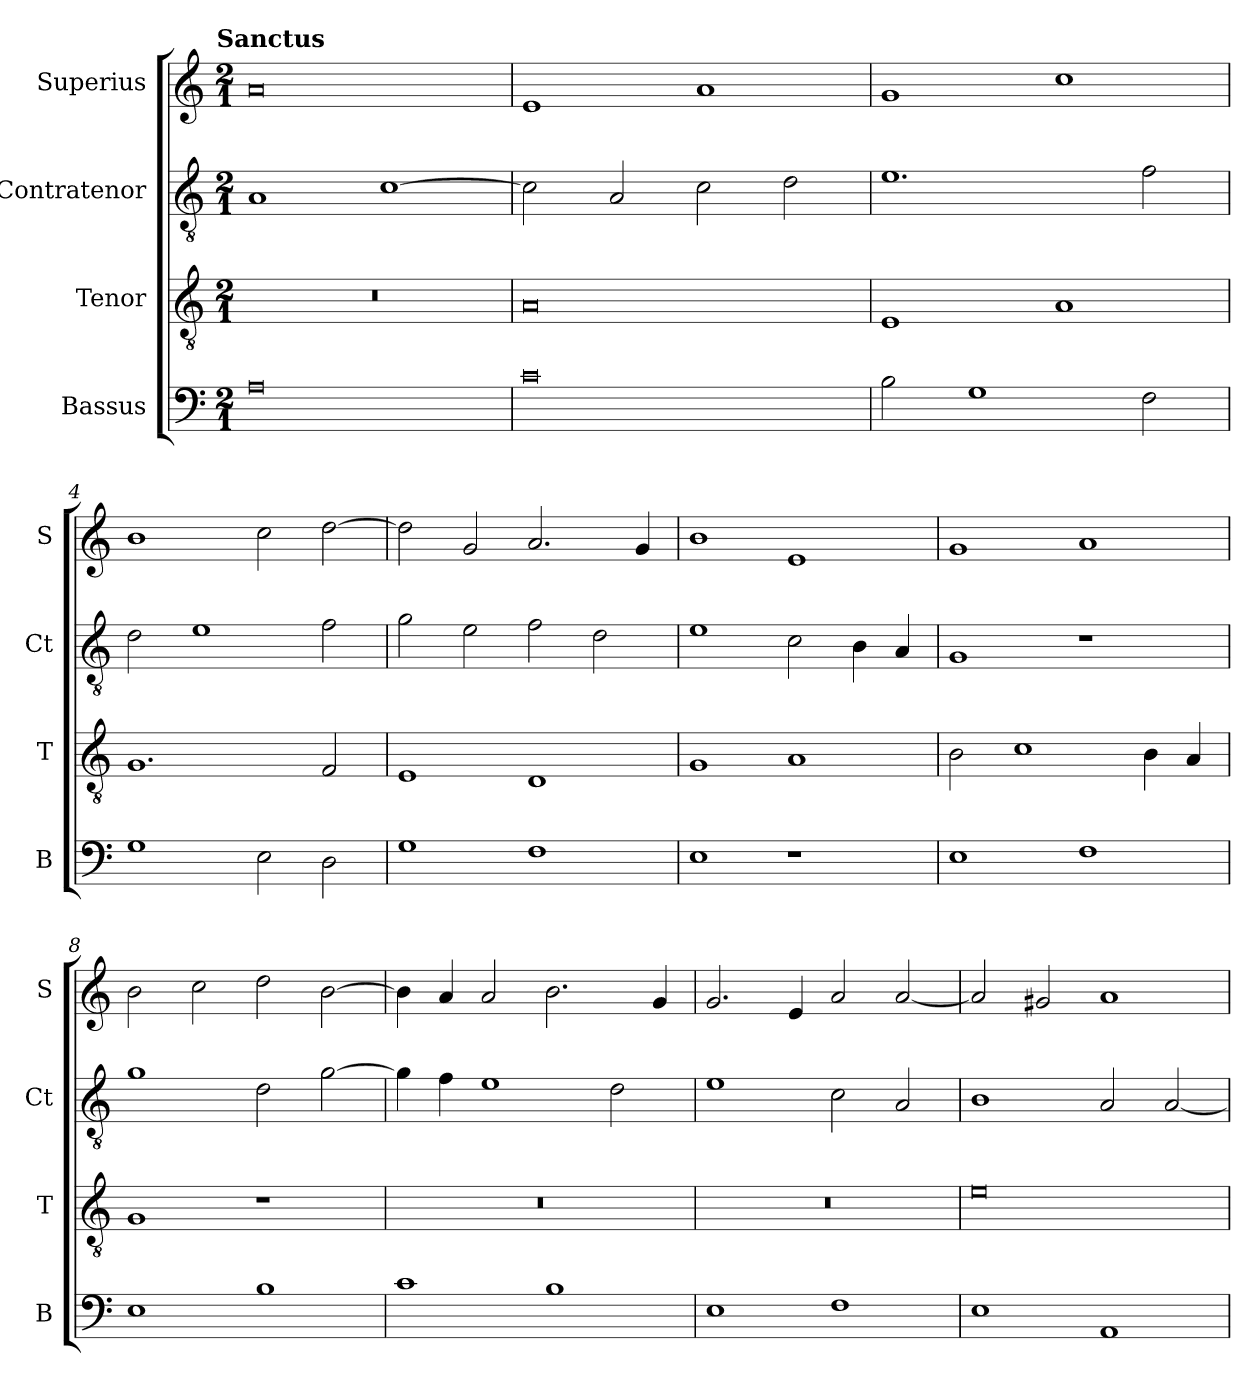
**kern	**kern	**kern	**kern
*part4	*part3	*part2	*part1
*staff4	*staff3	*staff2	*staff1
*I"Bassus	*I"Tenor	*I"Contratenor	*I"Superius
*I'B	*I'T	*I'Ct	*I'S
*clefF4	*clefGv2	*clefGv2	*clefG2
*k[]	*k[]	*k[]	*k[]
!!LO:TX:omd:t=Sanctus
*M2/1	*M2/1	*M2/1	*M2/1
=1	=1	=1	=1
0A	0r	1A	0a
.	.	[1c	.
=2	=2	=2	=2
0c	0A	2c\]	1e
.	.	2A/	.
.	.	2c\	1a
.	.	2d\	.
=3	=3	=3	=3
2B\	1E	1.e	1g
1G	.	.	.
.	1A	.	1cc
2F\	.	2f\	.
=4	=4	=4	=4
1G	1.G	2d\	1b
.	.	1e	.
2E\	.	.	2cc\
2D\	2F/	2f\	[2dd\
=5	=5	=5	=5
1G	1E	2g\	2dd\]
.	.	2e\	2g/
1F	1D	2f\	2.a/
.	.	2d\	.
.	.	.	4g/
=6	=6	=6	=6
1E	1G	1e	1b
1r	1A	2c\	1e
.	.	4B\	.
.	.	4A/	.
=7	=7	=7	=7
1E	2B\	1G	1g
.	1c	.	.
1F	.	1r	1a
.	4B\	.	.
.	4A/	.	.
=8	=8	=8	=8
1E	1G	1g	2b\
.	.	.	2cc\
1B	1r	2d\	2dd\
.	.	[2g\	[2b\
=9	=9	=9	=9
1c	0r	4g\]	4b\]
.	.	4f\	4a/
.	.	1e	2a/
1B	.	.	2.b\
.	.	2d\	.
.	.	.	4g/
=10	=10	=10	=10
1E	0r	1e	2.g/
.	.	.	4e/
1F	.	2c\	2a/
.	.	2A/	[2a/
=11	=11	=11	=11
1E	0e	1B	2a/]
.	.	.	2g#X/
1AA	.	2A/	1a
.	.	[2A/	.
=	=	=	=
*-	*-	*-	*-
